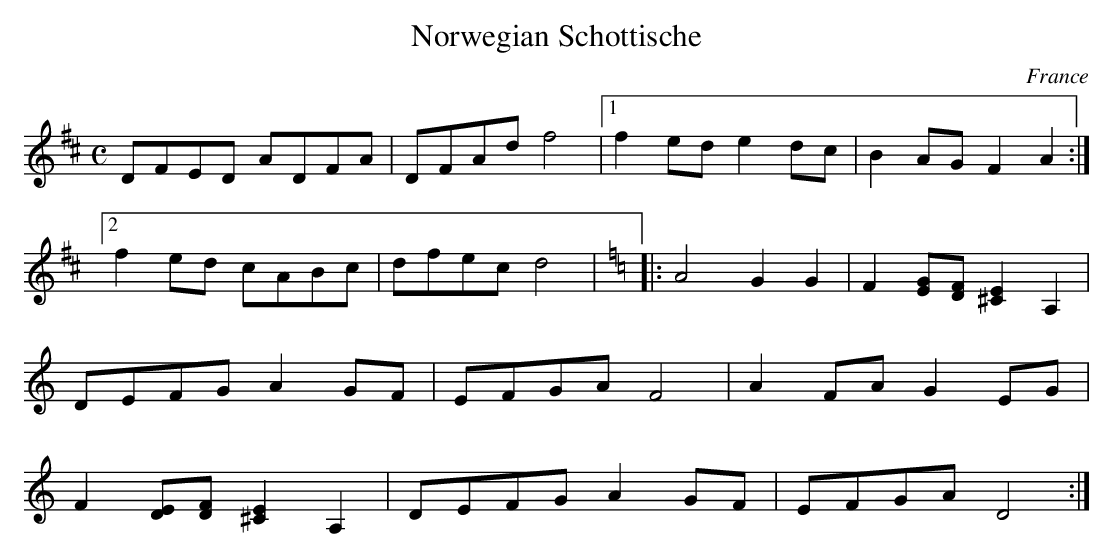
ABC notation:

X:1
T:Norwegian Schottische
M:C
O:France
K:D
DFED ADFA|DFAd f4|1 f2ed e2dc| B2AG F2A2:|2\
f2ed cABc| dfec d4|\
K:C
|:A4 G2G2|F2 [EG][DF][^C2E2]A,2|DEFG A2GF|EFGA F4|\
A2FA G2EG|F2 [DE][DF][E2^C2]A,2| DEFG A2GF|EFGAD4:|
